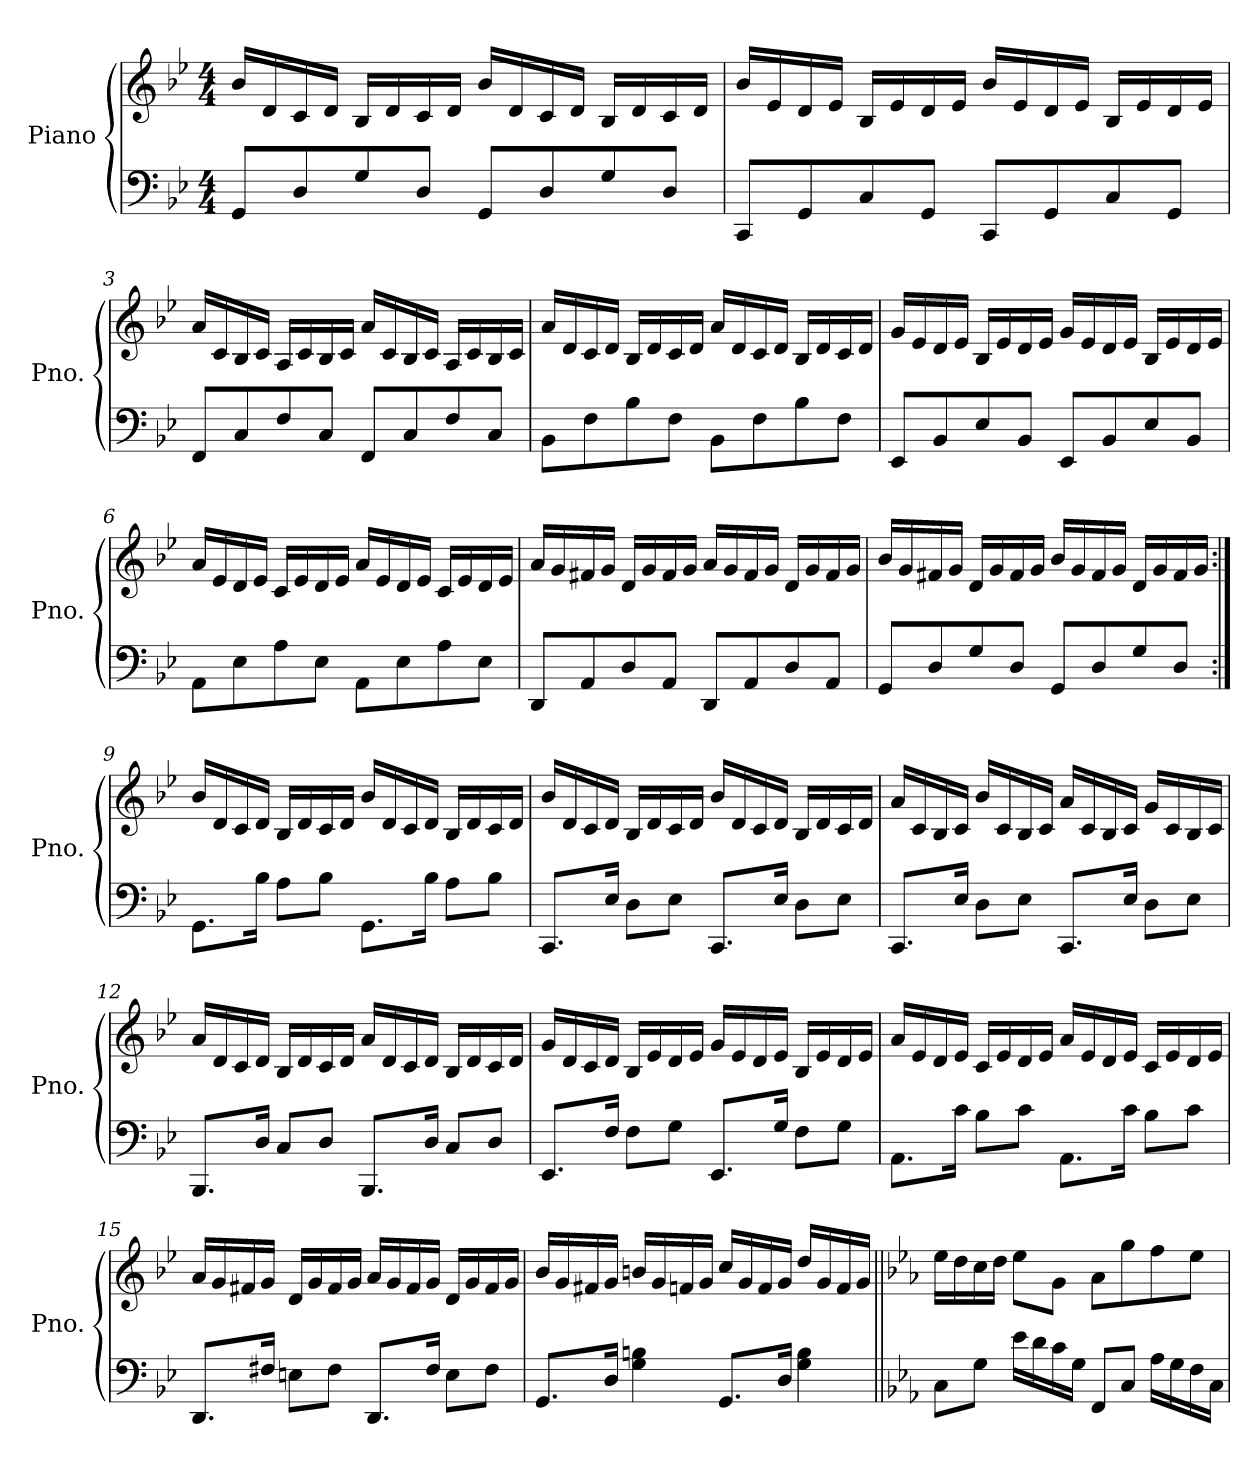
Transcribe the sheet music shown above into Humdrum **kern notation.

**kern	**kern
*part1	*part1
*staff2	*staff1
*I"Piano	*
*I'Pno.	*
*clefF4	*clefG2
*k[b-e-]	*k[b-e-]
*M4/4	*M4/4
*MM96	*MM96
=1	=1
8GG/L	16b-/LL
.	16d/
8D/	16c/
.	16d/JJ
8G/	16B-/LL
.	16d/
8D/J	16c/
.	16d/JJ
8GG/L	16b-/LL
.	16d/
8D/	16c/
.	16d/JJ
8G/	16B-/LL
.	16d/
8D/J	16c/
.	16d/JJ
=2	=2
8CC/L	16b-/LL
.	16e-/
8GG/	16d/
.	16e-/JJ
8C/	16B-/LL
.	16e-/
8GG/J	16d/
.	16e-/JJ
8CC/L	16b-/LL
.	16e-/
8GG/	16d/
.	16e-/JJ
8C/	16B-/LL
.	16e-/
8GG/J	16d/
.	16e-/JJ
!!LO:LB:g=z
=3	=3
8FF/L	16a/LL
.	16c/
8C/	16B-/
.	16c/JJ
8F/	16A/LL
.	16c/
8C/J	16B-/
.	16c/JJ
8FF/L	16a/LL
.	16c/
8C/	16B-/
.	16c/JJ
8F/	16A/LL
.	16c/
8C/J	16B-/
.	16c/JJ
=4	=4
8BB-\L	16a/LL
.	16d/
8F\	16c/
.	16d/JJ
8B-\	16B-/LL
.	16d/
8F\J	16c/
.	16d/JJ
8BB-\L	16a/LL
.	16d/
8F\	16c/
.	16d/JJ
8B-\	16B-/LL
.	16d/
8F\J	16c/
.	16d/JJ
!!LO:LB:g=z
=5	=5
8EE-/L	16g/LL
.	16e-/
8BB-/	16d/
.	16e-/JJ
8E-/	16B-/LL
.	16e-/
8BB-/J	16d/
.	16e-/JJ
8EE-/L	16g/LL
.	16e-/
8BB-/	16d/
.	16e-/JJ
8E-/	16B-/LL
.	16e-/
8BB-/J	16d/
.	16e-/JJ
=6	=6
8AA\L	16a/LL
.	16e-/
8E-\	16d/
.	16e-/JJ
8A\	16c/LL
.	16e-/
8E-\J	16d/
.	16e-/JJ
8AA\L	16a/LL
.	16e-/
8E-\	16d/
.	16e-/JJ
8A\	16c/LL
.	16e-/
8E-\J	16d/
.	16e-/JJ
!!LO:LB:g=z
=7	=7
8DD/L	16a/LL
.	16g/
8AA/	16f#X/
.	16g/JJ
8D/	16d/LL
.	16g/
8AA/J	16f#/
.	16g/JJ
8DD/L	16a/LL
.	16g/
8AA/	16f#/
.	16g/JJ
8D/	16d/LL
.	16g/
8AA/J	16f#/
.	16g/JJ
=8	=8
8GG/L	16b-/LL
.	16g/
8D/	16f#X/
.	16g/JJ
8G/	16d/LL
.	16g/
8D/J	16f#/
.	16g/JJ
8GG/L	16b-/LL
.	16g/
8D/	16f#/
.	16g/JJ
8G/	16d/LL
.	16g/
8D/J	16f#/
.	16g/JJ
!!LO:LB:g=z
=9:|!	=9:|!
8.GG\L	16b-/LL
.	16d/
.	16c/
16B-\Jk	16d/JJ
8A\L	16B-/LL
.	16d/
8B-\J	16c/
.	16d/JJ
8.GG\L	16b-/LL
.	16d/
.	16c/
16B-\Jk	16d/JJ
8A\L	16B-/LL
.	16d/
8B-\J	16c/
.	16d/JJ
=10	=10
8.CC/L	16b-/LL
.	16d/
.	16c/
16E-/Jk	16d/JJ
8D\L	16B-/LL
.	16d/
8E-\J	16c/
.	16d/JJ
8.CC/L	16b-/LL
.	16d/
.	16c/
16E-/Jk	16d/JJ
8D\L	16B-/LL
.	16d/
8E-\J	16c/
.	16d/JJ
!!LO:PB:g=z
=11	=11
8.CC/L	16a/LL
.	16c/
.	16B-/
16E-/Jk	16c/JJ
8D\L	16b-/LL
.	16c/
8E-\J	16B-/
.	16c/JJ
8.CC/L	16a/LL
.	16c/
.	16B-/
16E-/Jk	16c/JJ
8D\L	16g/LL
.	16c/
8E-\J	16B-/
.	16c/JJ
=12	=12
8.BBB-/L	16a/LL
.	16d/
.	16c/
16D/Jk	16d/JJ
8C/L	16B-/LL
.	16d/
8D/J	16c/
.	16d/JJ
8.BBB-/L	16a/LL
.	16d/
.	16c/
16D/Jk	16d/JJ
8C/L	16B-/LL
.	16d/
8D/J	16c/
.	16d/JJ
!!LO:LB:g=z
=13	=13
8.EE-/L	16g/LL
.	16d/
.	16c/
16F/Jk	16d/JJ
8F\L	16B-/LL
.	16e-/
8G\J	16d/
.	16e-/JJ
8.EE-/L	16g/LL
.	16e-/
.	16d/
16G/Jk	16e-/JJ
8F\L	16B-/LL
.	16e-/
8G\J	16d/
.	16e-/JJ
=14	=14
8.AA\L	16a/LL
.	16e-/
.	16d/
16c\Jk	16e-/JJ
8B-\L	16c/LL
.	16e-/
8c\J	16d/
.	16e-/JJ
8.AA\L	16a/LL
.	16e-/
.	16d/
16c\Jk	16e-/JJ
8B-\L	16c/LL
.	16e-/
8c\J	16d/
.	16e-/JJ
!!LO:LB:g=z
=15	=15
8.DD/L	16a/LL
.	16g/
.	16f#X/
16F#X/Jk	16g/JJ
8En\L	16d/LL
.	16g/
8F#\J	16f#/
.	16g/JJ
8.DD/L	16a/LL
.	16g/
.	16f#/
16F#/Jk	16g/JJ
8E\L	16d/LL
.	16g/
8F#\J	16f#/
.	16g/JJ
=16	=16
8.GG/L	16b-/LL
.	16g/
.	16f#X/
16D/Jk	16g/JJ
4G\ 4Bn\	16bn/LL
.	16g/
.	16fn/
.	16g/JJ
8.GG/L	16cc/LL
.	16g/
.	16f/
16D/Jk	16g/JJ
4G\ 4B\	16dd/LL
.	16g/
.	16f/
.	16g/JJ
!!LO:LB:g=z
=17||	=17||
*k[b-e-a-]	*k[b-e-a-]
*	*MM94
8C\L	16ee-\LL
.	16dd\
8G\J	16cc\
.	16dd\JJ
16e-\LL	8ee-\L
16d\	.
16c\	8g\J
16G\JJ	.
8FF/L	8a-\L
8C/J	8gg\
16A-\LL	8ff\
16G\	.
16F\	8ee-\J
16C\JJ	.
=	=
*-	*-
